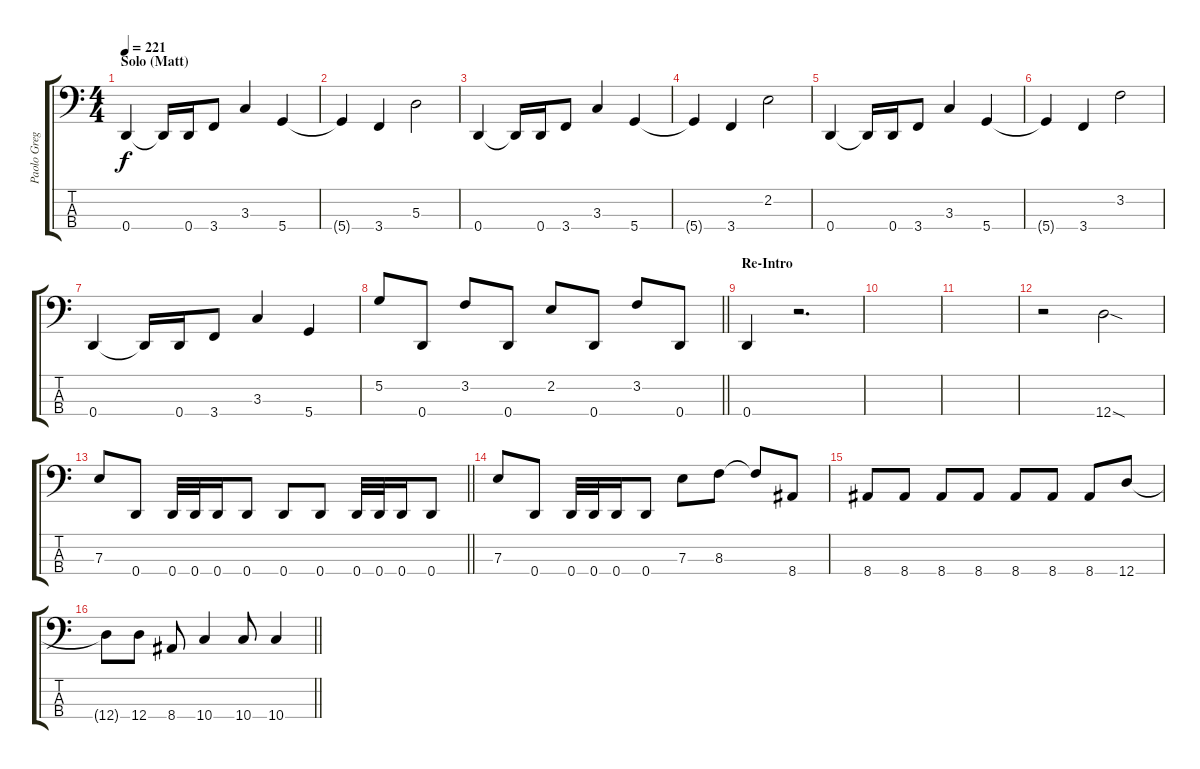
\track ("Paolo Gregoletto" "Paolo Greg") {instrument electricbassfinger}
\staff {score tabs}
\tuning (G2 D2 A1 D1) {hide}
\ts (4 4)
\section ("" "Solo (Matt)")
\tempo 221
\clef f4
\ks c
0.4.4{dy f} 0.4{t}.16 0.4.16 3.4.8 3.3.4 5.4.4 |
5.4{t}.4 3.4.4 5.3.2 |
0.4.4 0.4{t}.16 0.4.16 3.4.8 3.3.4 5.4.4 |
5.4{t}.4 3.4.4 2.2.2 |
0.4.4 0.4{t}.16 0.4.16 3.4.8 3.3.4 5.4.4 |
5.4{t}.4 3.4.4 3.2.2 |
0.4.4 0.4{t}.16 0.4.16 3.4.8 3.3.4 5.4.4 |
\barLineRight lightlight
5.2.8 0.4.8 3.2.8 0.4.8 2.2.8 0.4.8 3.2.8 0.4.8 |
\section ("" "Re-Intro")
0.4.4 r.2{d} |
|
|
r.2 12.4{sod}.2 |
\barLineRight lightlight
7.3.8 0.4.8 0.4.32 0.4.32 0.4.16 0.4.8 0.4.8 0.4.8 0.4.32 0.4.32 0.4.16 0.4.8 |
7.3.8 0.4.8 0.4.32 0.4.32 0.4.16 0.4.8 7.3.8 8.3.8 8.3{t}.8 8.4.8 |
8.4.8 8.4.8 8.4.8 8.4.8 8.4.8 8.4.8 8.4.8 12.4.8 |
\barLineRight lightlight
12.4{t}.8 12.4.8 8.4.8 10.4.4 10.4.8 10.4.4
